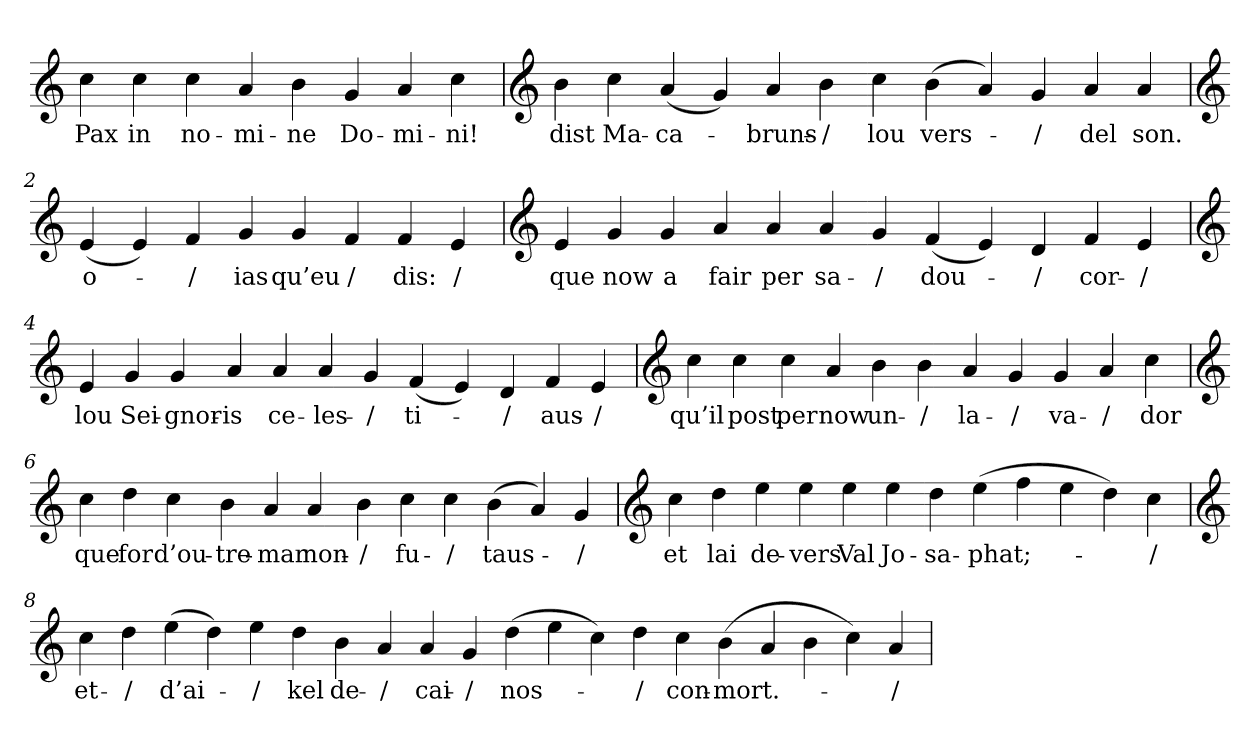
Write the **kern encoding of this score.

**kern	**text
*part1	*part1
*staff1	*staff1
*clefG2	*
=	=
4cc	Pax
4cc	in
4cc	no-
4a	-mi-
4b	-ne
4g	Do-
4a	-mi-
4cc	-ni!
=1	=1
*clefG2	*
4b	dist
4cc	Ma-
(4a	-ca-
4g)	.
4a	-bruns-
4b	-/
4cc	lou
(4b	vers-
4a)	.
4g	-/
4a	del
4a	son.
=2	=2
*clefG2	*
(4e	o-
4e)	.
4f	-/
4g	ias
4g	qu’eu
4f	/
4f	dis:
4e	/
=3	=3
*clefG2	*
4e	que
4g	now
4g	a
4a	fair
4a	per
4a	sa-
4g	-/
(4f	dou-
4e)	.
4d	-/
4f	cor-
4e	-/
=4	=4
*clefG2	*
4e	lou
4g	Sei-
4g	-gnor-
4a	-is
4a	ce-
4a	-les-
4g	-/
(4f	ti-
4e)	.
4d	-/
4f	aus-
4e	-/
=5	=5
*clefG2	*
4cc	qu’il
4cc	post
4cc	per
4a	now
4b	un-
4b	-/
4a	la-
4g	-/
4g	va-
4a	-/
4cc	dor
=6	=6
*clefG2	*
4cc	que
4dd	for
4cc	d’ou-
4b	-tre-
4a	-mar
4a	non-
4b	-/
4cc	fu-
4cc	-/
(4b	taus-
4a)	.
4g	-/
=7	=7
*clefG2	*
4cc	et
4dd	lai
4ee	de-
4ee	-vers
4ee	Val
4ee	Jo-
4dd	-sa-
(4ee	-phat;-
4ff	.
4ee	.
4dd)	.
4cc	-/
=8	=8
*clefG2	*
4cc	et-
4dd	-/
(4ee	d’ai-
4dd)	.
4ee	-/
4dd	kel
4b	de-
4a	-/
4a	cai-
4g	-/
(4dd	nos-
4ee	.
4cc)	.
4dd	-/
4cc	con-
(4b	-mort.-
4a	.
4b	.
4cc)	.
4a	-/
=	=
*-	*-
